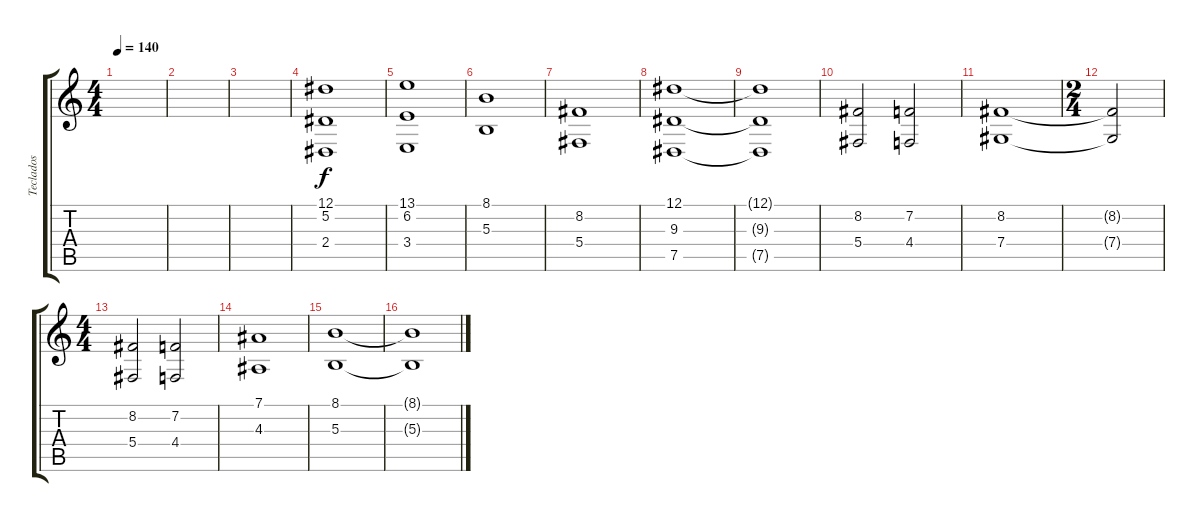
\track ("Teclados" "Teclados") {instrument stringensemble1}
\staff {score tabs}
\tuning (Eb4 Bb3 Gb3 Db3 Ab2 Eb2) {hide}
\ts (4 4)
\tempo 140
\clef g2
\ks c
|
|
|
(12.1 5.2 2.4).1{volume 10} |
(13.1 6.2 3.4).1 |
(8.1 5.3).1 |
(8.2 5.4).1 |
(12.1 9.3 7.5).1 |
(12.1{t} 9.3{t} 7.5{t}).1 |
(8.2 5.4).2{volume 7} (7.2 4.4).2 |
(8.2 7.4).1 |
\ts (2 4)
(8.2{t} 7.4{t}).2 |
\ts (4 4)
(8.2 5.4).2 (7.2 4.4).2 |
(7.1 4.3).1 |
(8.1 5.3).1 |
(8.1{t} 5.3{t}).1
